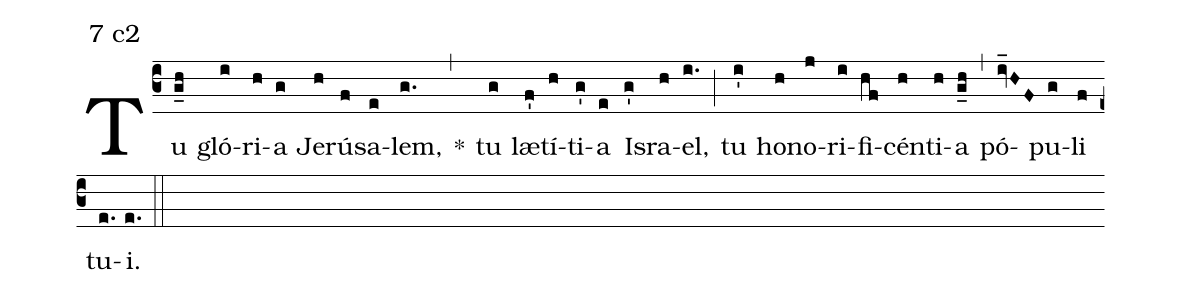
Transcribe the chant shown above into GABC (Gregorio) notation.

mode:7 c2;
%%
(c3) Tu(g_h) gló(i)ri(h)a(g) Je(h)rú(f)sa(e)lem,(g.) *(,) tu(g) læ(f')tí(h)ti(g')a(e) Is(g')ra(h)el,(i.) (;) tu(i') ho(h)no(j)ri(i)fi(hf)cén(h)ti(h)a(g_h) (,) pó(iv_HF)pu(g)li(f) tu(e.)i.(e.) (::)
